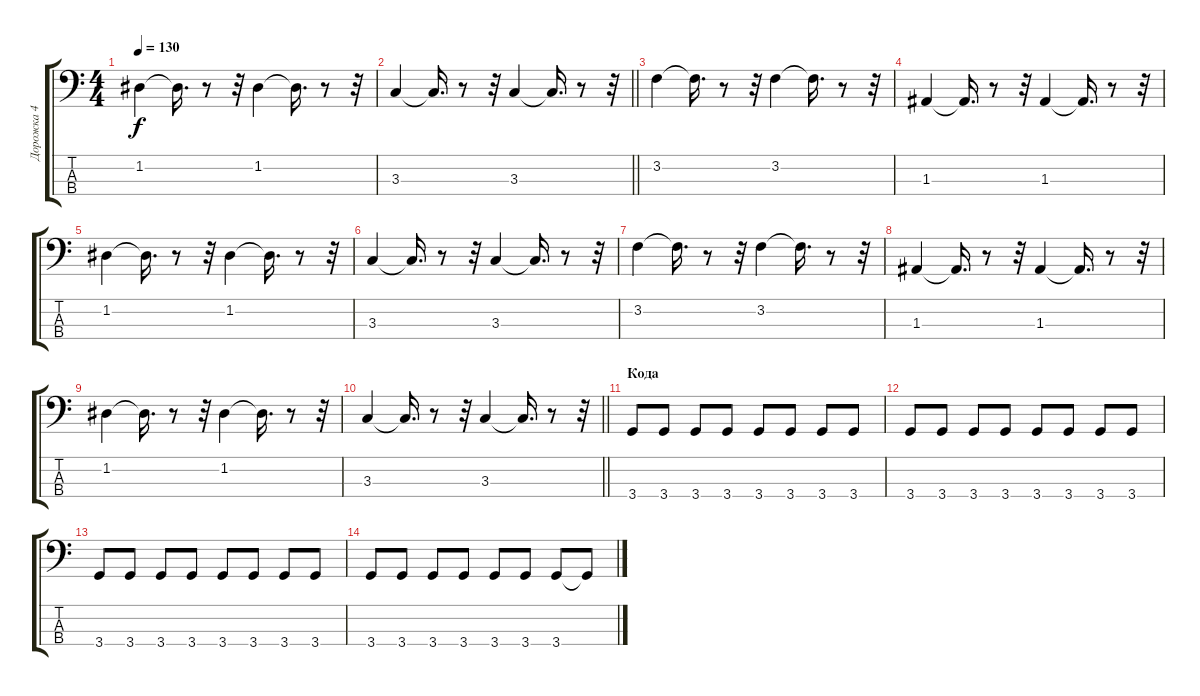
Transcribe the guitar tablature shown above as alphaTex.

\track ("Дорожка 4" "Дорожка 4") {instrument electricbassfinger}
\staff {score tabs}
\tuning (G2 D2 A1 E1) {hide}
\ts (4 4)
\tempo 130
\clef f4
\ks c
1.2.4{dy f} 1.2{t}.16{d} r.8 r.32 1.2.4 1.2{t}.16{d} r.8 r.32 |
\barLineRight lightlight
3.3.4 3.3{t}.16{d} r.8 r.32 3.3.4 3.3{t}.16{d} r.8 r.32 |
3.2.4 3.2{t}.16{d} r.8 r.32 3.2.4 3.2{t}.16{d} r.8 r.32 |
1.3.4 1.3{t}.16{d} r.8 r.32 1.3.4 1.3{t}.16{d} r.8 r.32 |
1.2.4 1.2{t}.16{d} r.8 r.32 1.2.4 1.2{t}.16{d} r.8 r.32 |
3.3.4 3.3{t}.16{d} r.8 r.32 3.3.4 3.3{t}.16{d} r.8 r.32 |
3.2.4 3.2{t}.16{d} r.8 r.32 3.2.4 3.2{t}.16{d} r.8 r.32 |
1.3.4 1.3{t}.16{d} r.8 r.32 1.3.4 1.3{t}.16{d} r.8 r.32 |
1.2.4 1.2{t}.16{d} r.8 r.32 1.2.4 1.2{t}.16{d} r.8 r.32 |
\barLineRight lightlight
3.3.4 3.3{t}.16{d} r.8 r.32 3.3.4 3.3{t}.16{d} r.8 r.32 |
\section ("" "Кода")
3.4.8 3.4.8 3.4.8 3.4.8 3.4.8 3.4.8 3.4.8 3.4.8 |
3.4.8 3.4.8 3.4.8 3.4.8 3.4.8 3.4.8 3.4.8 3.4.8 |
3.4.8 3.4.8 3.4.8 3.4.8 3.4.8 3.4.8 3.4.8 3.4.8 |
3.4.8 3.4.8 3.4.8 3.4.8 3.4.8 3.4.8 3.4.8 3.4{t}.8
